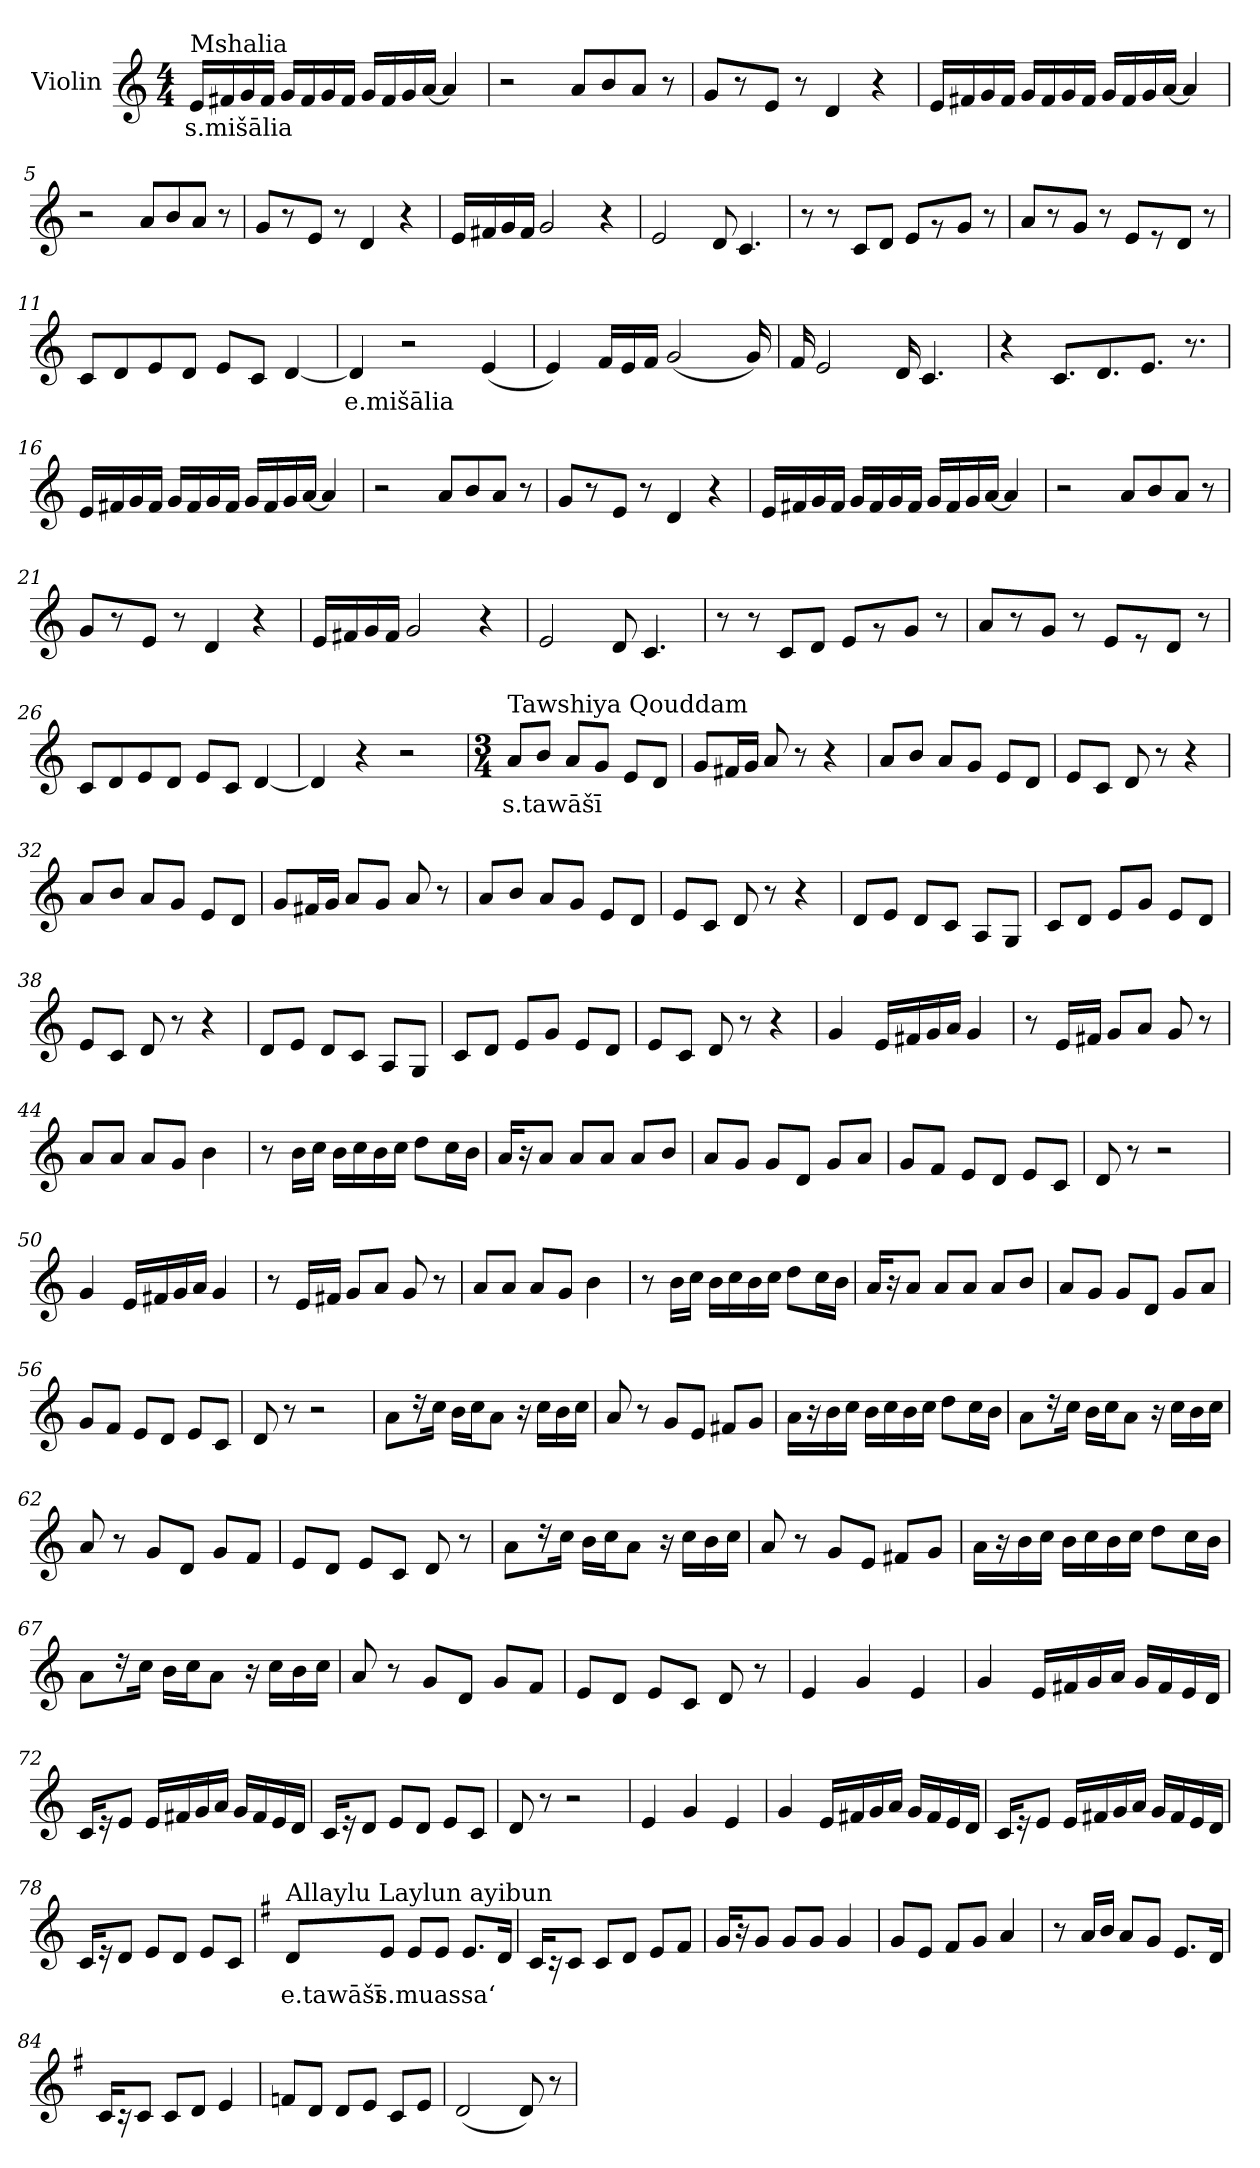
**kern	**text
*part1	*part1
*staff1	*staff1
*I"Violin	*
*clefG2	*
*k[]	*
*M4/4	*
*MM90	*
=1	=1
!LO:TX:a:t=Mshalia	!
!	!LO:LY:b
16e/LL	s.mišālia
16f#X/	.
16g/	.
16f#/JJ	.
16g/LL	.
16f#/	.
16g/	.
16f#/JJ	.
16g/LL	.
16f#/	.
16g/	.
[16a/JJ	.
4a/]	.
=2	=2
2r	.
8a/L	.
8b/	.
8a/J	.
8r	.
=3	=3
8g/L	.
8r	.
8e/J	.
8r	.
4d/	.
4r	.
!!LO:LB:g=z
=4	=4
16e/LL	.
16f#X/	.
16g/	.
16f#/JJ	.
16g/LL	.
16f#/	.
16g/	.
16f#/JJ	.
16g/LL	.
16f#/	.
16g/	.
[16a/JJ	.
4a/]	.
=5	=5
2r	.
8a/L	.
8b/	.
8a/J	.
8r	.
=6	=6
8g/L	.
8r	.
8e/J	.
8r	.
4d/	.
4r	.
=7	=7
16e/LL	.
16f#X/	.
16g/	.
16f#/JJ	.
2g/	.
4r	.
!!LO:LB:g=z
=8	=8
2e/	.
8d/	.
4.c/	.
=9	=9
8r	.
8r	.
8c/L	.
8d/J	.
8e/L	.
8r	.
8g/J	.
8r	.
=10	=10
8a/L	.
8r	.
8g/J	.
8r	.
8e/L	.
8r	.
8d/J	.
8r	.
=11	=11
8c/L	.
8d/	.
8e/	.
8d/J	.
8e/L	.
8c/J	.
[4d/	.
=12	=12
!	!LO:LY:b
4d/]	e.mišālia
2r	.
(<4e/	.
!!LO:LB:g=z
=13	=13
4e/)	.
16f/LL	.
16e/	.
16f/JJ	.
(<2g/	.
16g/)	.
=14	=14
16f/	.
2e/	.
16d/	.
4.c/	.
=15	=15
4r	.
8.c/L	.
8.d/	.
8.e/J	.
8.r	.
=16	=16
16e/LL	.
16f#X/	.
16g/	.
16f#/JJ	.
16g/LL	.
16f#/	.
16g/	.
16f#/JJ	.
16g/LL	.
16f#/	.
16g/	.
[16a/JJ	.
4a/]	.
!!LO:LB:g=z
=17	=17
2r	.
8a/L	.
8b/	.
8a/J	.
8r	.
=18	=18
8g/L	.
8r	.
8e/J	.
8r	.
4d/	.
4r	.
=19	=19
16e/LL	.
16f#X/	.
16g/	.
16f#/JJ	.
16g/LL	.
16f#/	.
16g/	.
16f#/JJ	.
16g/LL	.
16f#/	.
16g/	.
[16a/JJ	.
4a/]	.
=20	=20
2r	.
8a/L	.
8b/	.
8a/J	.
8r	.
!!LO:LB:g=z
=21	=21
8g/L	.
8r	.
8e/J	.
8r	.
4d/	.
4r	.
=22	=22
16e/LL	.
16f#X/	.
16g/	.
16f#/JJ	.
2g/	.
4r	.
=23	=23
2e/	.
8d/	.
4.c/	.
=24	=24
8r	.
8r	.
8c/L	.
8d/J	.
8e/L	.
8r	.
8g/J	.
8r	.
=25	=25
8a/L	.
8r	.
8g/J	.
8r	.
8e/L	.
8r	.
8d/J	.
8r	.
!!LO:LB:g=z
=26	=26
8c/L	.
8d/	.
8e/	.
8d/J	.
8e/L	.
8c/J	.
[4d/	.
=27	=27
4d/]	.
4r	.
2r	.
=28	=28
*M3/4	*
!LO:TX:a:t=Tawshiya Qouddam	!
!	!LO:LY:b
8a/L	s.tawāšī
8b/J	.
8a/L	.
8g/J	.
8e/L	.
8d/J	.
=29	=29
8g/L	.
16f#X/L	.
16g/JJ	.
8a/	.
8r	.
4r	.
=30	=30
8a/L	.
8b/J	.
8a/L	.
8g/J	.
8e/L	.
8d/J	.
!!LO:PB:g=z
=31	=31
8e/L	.
8c/J	.
8d/	.
8r	.
4r	.
=32	=32
8a/L	.
8b/J	.
8a/L	.
8g/J	.
8e/L	.
8d/J	.
=33	=33
8g/L	.
16f#X/L	.
16g/JJ	.
8a/L	.
8g/J	.
8a/	.
8r	.
=34	=34
8a/L	.
8b/J	.
8a/L	.
8g/J	.
8e/L	.
8d/J	.
=35	=35
8e/L	.
8c/J	.
8d/	.
8r	.
4r	.
=36	=36
8d/L	.
8e/J	.
8d/L	.
8c/J	.
8A/L	.
8G/J	.
!!LO:PB:g=z
=37	=37
8c/L	.
8d/J	.
8e/L	.
8g/J	.
8e/L	.
8d/J	.
=38	=38
8e/L	.
8c/J	.
8d/	.
8r	.
4r	.
=39	=39
8d/L	.
8e/J	.
8d/L	.
8c/J	.
8A/L	.
8G/J	.
=40	=40
8c/L	.
8d/J	.
8e/L	.
8g/J	.
8e/L	.
8d/J	.
=41	=41
8e/L	.
8c/J	.
8d/	.
8r	.
4r	.
=42	=42
4g/	.
16e/LL	.
16f#X/	.
16g/	.
16a/JJ	.
4g/	.
!!LO:LB:g=z
=43	=43
8r	.
16e/LL	.
16f#X/JJ	.
8g/L	.
8a/J	.
8g/	.
8r	.
=44	=44
8a/L	.
8a/J	.
8a/L	.
8g/J	.
4b\	.
=45	=45
8r	.
16b\LL	.
16cc\JJ	.
16b\LL	.
16cc\	.
16b\	.
16cc\JJ	.
8dd\L	.
16cc\L	.
16b\JJ	.
=46	=46
16a/KL	.
16r	.
8a/J	.
8a/L	.
8a/J	.
8a/L	.
8b/J	.
=47	=47
8a/L	.
8g/J	.
8g/L	.
8d/J	.
8g/L	.
8a/J	.
!!LO:LB:g=z
=48	=48
8g/L	.
8f/J	.
8e/L	.
8d/J	.
8e/L	.
8c/J	.
=49	=49
8d/	.
8r	.
2r	.
=50	=50
4g/	.
16e/LL	.
16f#X/	.
16g/	.
16a/JJ	.
4g/	.
=51	=51
8r	.
16e/LL	.
16f#X/JJ	.
8g/L	.
8a/J	.
8g/	.
8r	.
=52	=52
8a/L	.
8a/J	.
8a/L	.
8g/J	.
4b\	.
!!LO:LB:g=z
=53	=53
8r	.
16b\LL	.
16cc\JJ	.
16b\LL	.
16cc\	.
16b\	.
16cc\JJ	.
8dd\L	.
16cc\L	.
16b\JJ	.
=54	=54
16a/KL	.
16r	.
8a/J	.
8a/L	.
8a/J	.
8a/L	.
8b/J	.
=55	=55
8a/L	.
8g/J	.
8g/L	.
8d/J	.
8g/L	.
8a/J	.
=56	=56
8g/L	.
8f/J	.
8e/L	.
8d/J	.
8e/L	.
8c/J	.
=57	=57
8d/	.
8r	.
2r	.
!!LO:LB:g=z
=58	=58
8a\L	.
16r	.
16cc\Jk	.
16b\LL	.
16cc\J	.
8a\J	.
16r	.
16cc\LL	.
16b\	.
16cc\JJ	.
=59	=59
8a/	.
8r	.
8g/L	.
8e/J	.
8f#X/L	.
8g/J	.
=60	=60
16a\LL	.
16r	.
16b\	.
16cc\JJ	.
16b\LL	.
16cc\	.
16b\	.
16cc\JJ	.
8dd\L	.
16cc\L	.
16b\JJ	.
=61	=61
8a\L	.
16r	.
16cc\Jk	.
16b\LL	.
16cc\J	.
8a\J	.
16r	.
16cc\LL	.
16b\	.
16cc\JJ	.
=62	=62
8a/	.
8r	.
8g/L	.
8d/J	.
8g/L	.
8f/J	.
!!LO:LB:g=z
=63	=63
8e/L	.
8d/J	.
8e/L	.
8c/J	.
8d/	.
8r	.
=64	=64
8a\L	.
16r	.
16cc\Jk	.
16b\LL	.
16cc\J	.
8a\J	.
16r	.
16cc\LL	.
16b\	.
16cc\JJ	.
=65	=65
8a/	.
8r	.
8g/L	.
8e/J	.
8f#X/L	.
8g/J	.
=66	=66
16a\LL	.
16r	.
16b\	.
16cc\JJ	.
16b\LL	.
16cc\	.
16b\	.
16cc\JJ	.
8dd\L	.
16cc\L	.
16b\JJ	.
=67	=67
8a\L	.
16r	.
16cc\Jk	.
16b\LL	.
16cc\J	.
8a\J	.
16r	.
16cc\LL	.
16b\	.
16cc\JJ	.
!!LO:LB:g=z
=68	=68
8a/	.
8r	.
8g/L	.
8d/J	.
8g/L	.
8f/J	.
=69	=69
8e/L	.
8d/J	.
8e/L	.
8c/J	.
8d/	.
8r	.
=70	=70
4e/	.
4g/	.
4e/	.
=71	=71
4g/	.
16e/LL	.
16f#X/	.
16g/	.
16a/JJ	.
16g/LL	.
16f#/	.
16e/	.
16d/JJ	.
=72	=72
16c/KL	.
16r	.
8e/J	.
16e/LL	.
16f#X/	.
16g/	.
16a/JJ	.
16g/LL	.
16f#/	.
16e/	.
16d/JJ	.
!!LO:LB:g=z
=73	=73
16c/KL	.
16r	.
8d/J	.
8e/L	.
8d/J	.
8e/L	.
8c/J	.
=74	=74
8d/	.
8r	.
2r	.
=75	=75
4e/	.
4g/	.
4e/	.
=76	=76
4g/	.
16e/LL	.
16f#X/	.
16g/	.
16a/JJ	.
16g/LL	.
16f#/	.
16e/	.
16d/JJ	.
=77	=77
16c/KL	.
16r	.
8e/J	.
16e/LL	.
16f#X/	.
16g/	.
16a/JJ	.
16g/LL	.
16f#/	.
16e/	.
16d/JJ	.
!!LO:PB:g=z
=78	=78
16c/KL	.
16r	.
8d/J	.
8e/L	.
8d/J	.
8e/L	.
8c/J	.
=79	=79
*k[f#]	*
*G:	*
!LO:TX:a:t=Allaylu Laylun ayibun	!
!	!LO:LY:b
8d/L	e.tawāšī
!	!LO:LY:b
8e/J	s.muassa‘
8e/L	.
8e/J	.
8.e/L	.
16d/Jk	.
=80	=80
16c/KL	.
16r	.
8c/J	.
8c/L	.
8d/J	.
8e/L	.
8f#/J	.
=81	=81
16g/KL	.
16r	.
8g/J	.
8g/L	.
8g/J	.
4g/	.
=82	=82
8g/L	.
8e/J	.
8f#/L	.
8g/J	.
4a/	.
!!LO:LB:g=z
=83	=83
8r	.
16a/LL	.
16b/JJ	.
8a/L	.
8g/J	.
8.e/L	.
16d/Jk	.
=84	=84
16c/KL	.
16r	.
8c/J	.
8c/L	.
8d/J	.
4e/	.
=85	=85
8fn/L	.
8d/J	.
8d/L	.
8e/J	.
8c/L	.
8e/J	.
=86	=86
(<2d/	.
8d/)	.
8r	.
=	=
*-	*-
